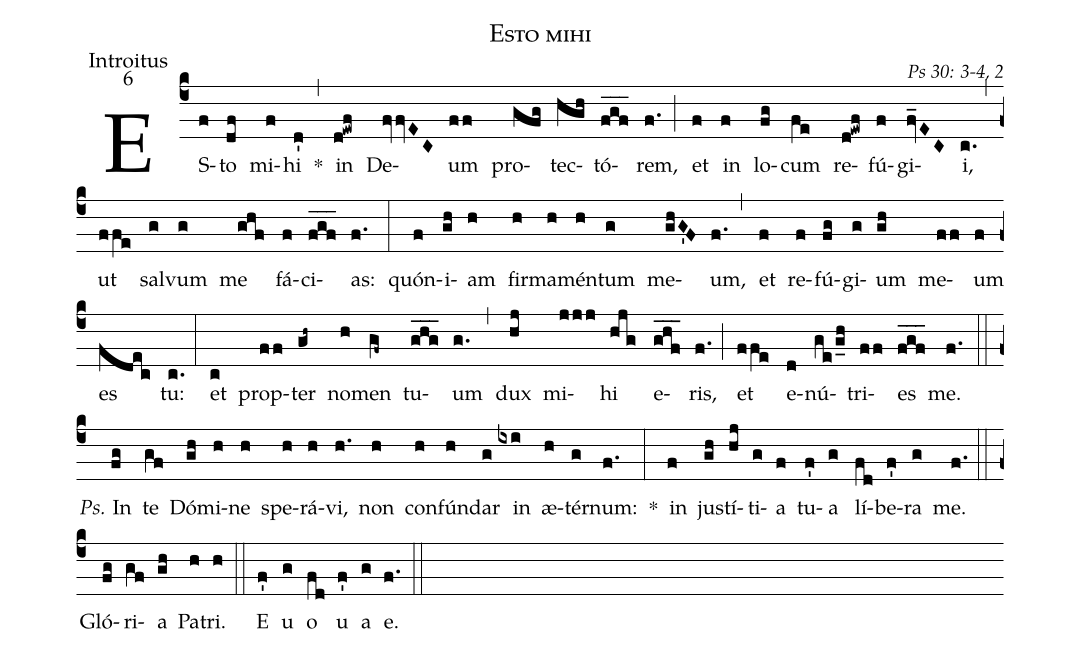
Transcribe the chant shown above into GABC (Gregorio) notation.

name: Esto mihi;
office-part: Introitus;
mode: 6;
commentary: Ps 30: 3-4, 2;
%%
(c4) ES(f)to(df) mi(f)hi(d') *(,) in(d!ewf) De(fvvEC)um(ff) pro(gfg)tec(hgh)tó(f_g_f_)rem,(f.) (;) et(f) in(f) lo(fg)cum(fe) re(d!ewf)fú(f)gi(fv_EC)i,(c.) (,) ut(ffe) sal(g)vum(g) me(ghf) fá(f)ci(f_g_f_)as:(f.) (:)
quón(f)i(gh)am(h) fir(h)ma(h)mén(h)tum(g) me(ghG'F)um,(f.) (,) et(f) re(f)fú(fg)gi(g)um(gh) me(ff)um(f) es(fdec) tu:(c.) (:)
et(c) prop(ff)ter(gh~) no(h)men(gf~) tu(ghg___)um(g.) (,) dux(hj) mi(jjj)hi(hjg) e(ghf___)ris,(f.) (;) et(ffe) e(d)nú(ge/g_h)tri(ff)es(f_g_f_) me.(f.) (::)
<i>Ps.</i> In(fg) te(gf) Dó(gh)mi(h)ne(h) spe(h)rá(h)vi,(h.) non(h) con(h)fún(h)dar(g) in(ixi) æ(h)tér(g)num:(f.) *(:)
in(f) jus(gh)tí(hj)ti(g)a(f) tu(f')a(g) lí(fd)be(f')ra(g) me.(f.) (::)
Gló(fg)ri(gf)a(gh) Pa(h)tri.(h) (::)
<eu>E(f') u(g) o(fd) u(f') a(g) e.</eu>(f.) (::)
